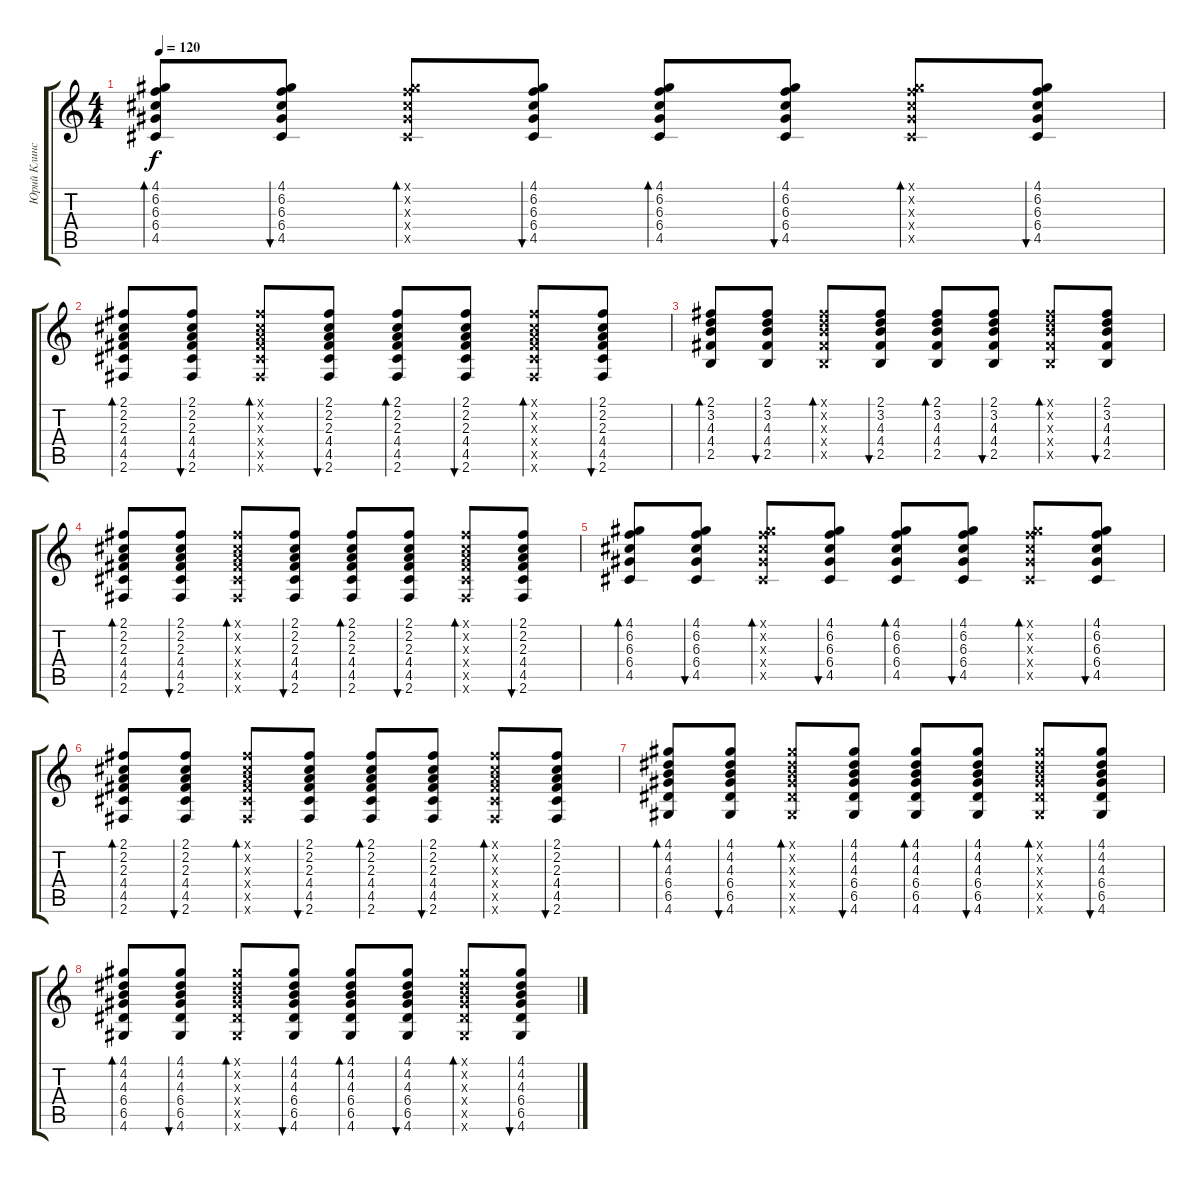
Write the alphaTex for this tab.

\track ("Юрий Клинских " "Юрий Клинс") {instrument acousticguitarsteel}
\staff {score tabs}
\tuning (E4 B3 G3 D3 A2 E2) {hide}
\ts (4 4)
\tempo 120
\clef g2
\ks c
(4.1 6.2 6.3 6.4 4.5).8{bd 30 dy f} (4.1 6.2 6.3 6.4 4.5).8{bu 30} (4.1{x} 6.2{x} 6.3{x} 6.4{x} 4.5{x}).8{bd 30} (4.1 6.2 6.3 6.4 4.5).8{bu 30} (4.1 6.2 6.3 6.4 4.5).8{bd 30} (4.1 6.2 6.3 6.4 4.5).8{bu 30} (4.1{x} 6.2{x} 6.3{x} 6.4{x} 4.5{x}).8{bd 30} (4.1 6.2 6.3 6.4 4.5).8{bu 30} |
(2.1 2.2 2.3 4.4 4.5 2.6).8{bd 30} (2.1 2.2 2.3 4.4 4.5 2.6).8{bu 30} (2.1{x} 2.2{x} 2.3{x} 4.4{x} 4.5{x} 2.6{x}).8{bd 30} (2.1 2.2 2.3 4.4 4.5 2.6).8{bu 30} (2.1 2.2 2.3 4.4 4.5 2.6).8{bd 30} (2.1 2.2 2.3 4.4 4.5 2.6).8{bu 30} (2.1{x} 2.2{x} 2.3{x} 4.4{x} 4.5{x} 2.6{x}).8{bd 30} (2.1 2.2 2.3 4.4 4.5 2.6).8{bu 30} |
(2.1 3.2 4.3 4.4 2.5).8{bd 30} (2.1 3.2 4.3 4.4 2.5).8{bu 30} (2.1{x} 3.2{x} 4.3{x} 4.4{x} 2.5{x}).8{bd 30} (2.1 3.2 4.3 4.4 2.5).8{bu 30} (2.1 3.2 4.3 4.4 2.5).8{bd 30} (2.1 3.2 4.3 4.4 2.5).8{bu 30} (2.1{x} 3.2{x} 4.3{x} 4.4{x} 2.5{x}).8{bd 30} (2.1 3.2 4.3 4.4 2.5).8{bu 30} |
(2.1 2.2 2.3 4.4 4.5 2.6).8{bd 30} (2.1 2.2 2.3 4.4 4.5 2.6).8{bu 30} (2.1{x} 2.2{x} 2.3{x} 4.4{x} 4.5{x} 2.6{x}).8{bd 30} (2.1 2.2 2.3 4.4 4.5 2.6).8{bu 30} (2.1 2.2 2.3 4.4 4.5 2.6).8{bd 30} (2.1 2.2 2.3 4.4 4.5 2.6).8{bu 30} (2.1{x} 2.2{x} 2.3{x} 4.4{x} 4.5{x} 2.6{x}).8{bd 30} (2.1 2.2 2.3 4.4 4.5 2.6).8{bu 30} |
(4.1 6.2 6.3 6.4 4.5).8{bd 30} (4.1 6.2 6.3 6.4 4.5).8{bu 30} (4.1{x} 6.2{x} 6.3{x} 6.4{x} 4.5{x}).8{bd 30} (4.1 6.2 6.3 6.4 4.5).8{bu 30} (4.1 6.2 6.3 6.4 4.5).8{bd 30} (4.1 6.2 6.3 6.4 4.5).8{bu 30} (4.1{x} 6.2{x} 6.3{x} 6.4{x} 4.5{x}).8{bd 30} (4.1 6.2 6.3 6.4 4.5).8{bu 30} |
(2.1 2.2 2.3 4.4 4.5 2.6).8{bd 30} (2.1 2.2 2.3 4.4 4.5 2.6).8{bu 30} (2.1{x} 2.2{x} 2.3{x} 4.4{x} 4.5{x} 2.6{x}).8{bd 30} (2.1 2.2 2.3 4.4 4.5 2.6).8{bu 30} (2.1 2.2 2.3 4.4 4.5 2.6).8{bd 30} (2.1 2.2 2.3 4.4 4.5 2.6).8{bu 30} (2.1{x} 2.2{x} 2.3{x} 4.4{x} 4.5{x} 2.6{x}).8{bd 30} (2.1 2.2 2.3 4.4 4.5 2.6).8{bu 30} |
(4.1 4.2 4.3 6.4 6.5 4.6).8{bd 30} (4.1 4.2 4.3 6.4 6.5 4.6).8{bu 30} (4.1{x} 4.2{x} 4.3{x} 6.4{x} 6.5{x} 4.6{x}).8{bd 30} (4.1 4.2 4.3 6.4 6.5 4.6).8{bu 30} (4.1 4.2 4.3 6.4 6.5 4.6).8{bd 30} (4.1 4.2 4.3 6.4 6.5 4.6).8{bu 30} (4.1{x} 4.2{x} 4.3{x} 6.4{x} 6.5{x} 4.6{x}).8{bd 30} (4.1 4.2 4.3 6.4 6.5 4.6).8{bu 30} |
(4.1 4.2 4.3 6.4 6.5 4.6).8{bd 30} (4.1 4.2 4.3 6.4 6.5 4.6).8{bu 30} (4.1{x} 4.2{x} 4.3{x} 6.4{x} 6.5{x} 4.6{x}).8{bd 30} (4.1 4.2 4.3 6.4 6.5 4.6).8{bu 30} (4.1 4.2 4.3 6.4 6.5 4.6).8{bd 30} (4.1 4.2 4.3 6.4 6.5 4.6).8{bu 30} (4.1{x} 4.2{x} 4.3{x} 6.4{x} 6.5{x} 4.6{x}).8{bd 30} (4.1 4.2 4.3 6.4 6.5 4.6).8{bu 30}
